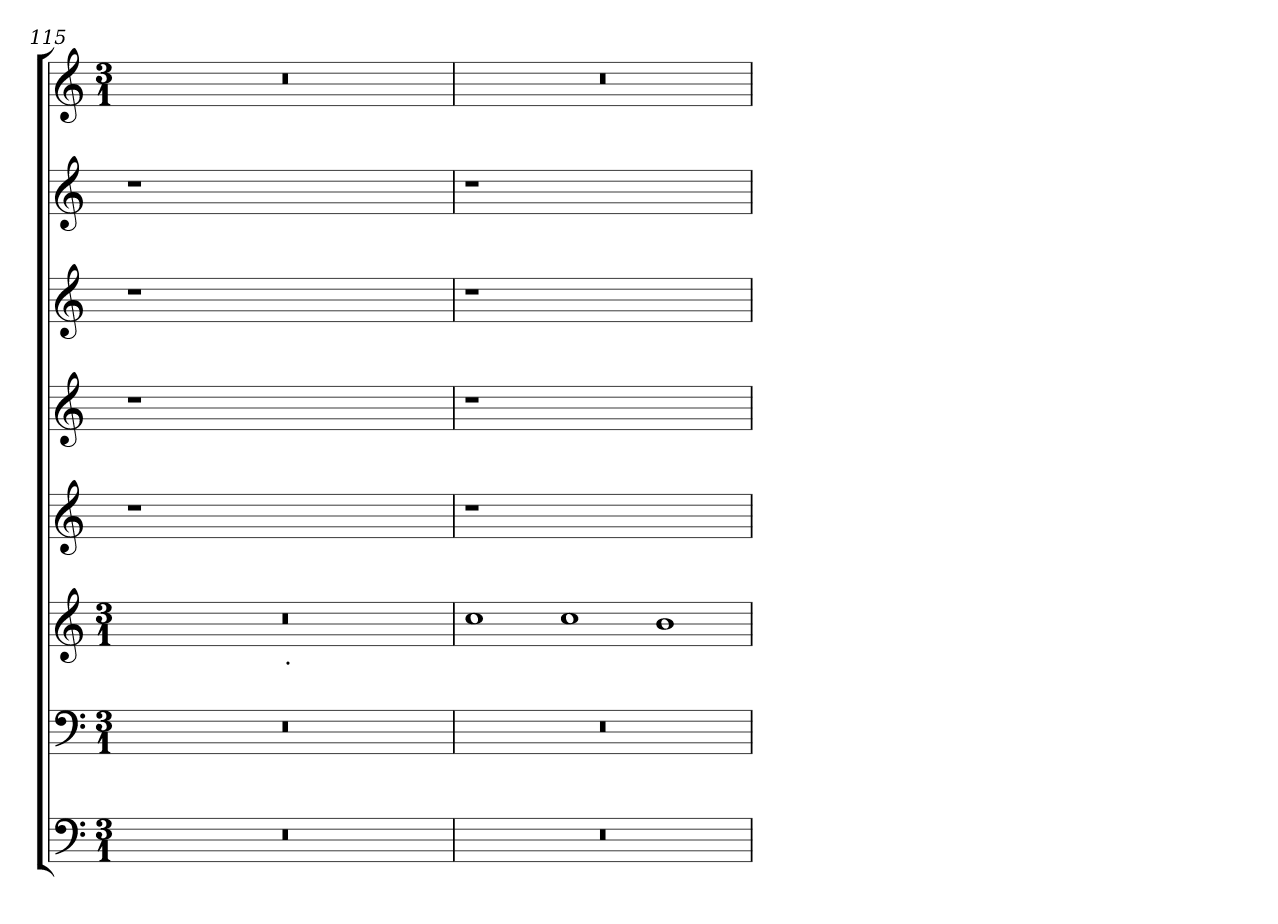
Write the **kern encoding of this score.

**kern	**kern	**kern	**kern	**kern	**kern	**kern	**kern
*part8	*part7	*part6	*part5	*part4	*part3	*part2	*part1
*staff8	*staff7	*staff6	*staff5	*staff4	*staff3	*staff2	*staff1
*clefF4	*clefF4	*clefG2	*clefG2	*clefG2	*clefG2	*clefG2	*clefG2
*k[]	*k[]	*k[]	*k[]	*k[]	*k[]	*k[]	*k[]
*C:	*C:	*C:	*C:	*C:	*C:	*C:	*C:
*M3/1	*M3/1	*M3/1	*	*	*	*	*M3/1
=115	=115	=115	=115	=115	=115	=115	=115
*	*	*^	*	*	*	*	*
0.r	0.r	0.r	1ryy	1r	1r	1r	1r	0.r
.	.	.	4...ryy	0ryy	0ryy	0ryy	0ryy	.
!	!	!	!LO:TX:b:t=.	!	!	!	!	!
.	.	.	1ryy	.	.	.	.	.
.	.	.	2ryy	.	.	.	.	.
.	.	.	32ryy	.	.	.	.	.
*	*	*v	*v	*	*	*	*	*
=116	=116	=116	=116	=116	=116	=116	=116
0.r	0.r	1cc	1r	1r	1r	1r	0.r
.	.	1cc	0ryy	0ryy	0ryy	0ryy	.
.	.	1b	.	.	.	.	.
=	=	=	=	=	=	=	=
*-	*-	*-	*-	*-	*-	*-	*-
